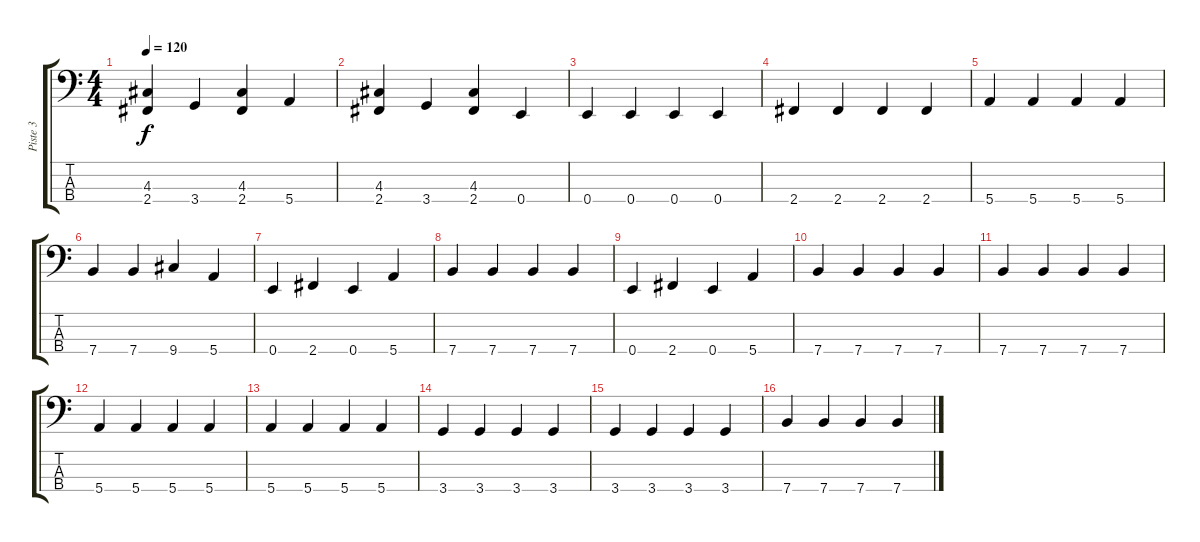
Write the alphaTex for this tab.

\track ("Piste 3" "Piste 3") {instrument electricbassfinger}
\staff {score tabs}
\tuning (G2 D2 A1 E1) {hide}
\ts (4 4)
\tempo 120
\clef f4
\ks c
(4.3 2.4).4{dy f instrument electricbassfinger} 3.4.4 (4.3 2.4).4 5.4.4 |
(4.3 2.4).4 3.4.4 (4.3 2.4).4 0.4.4 |
0.4.4 0.4.4 0.4.4 0.4.4 |
2.4.4 2.4.4 2.4.4 2.4.4 |
5.4.4 5.4.4 5.4.4 5.4.4 |
7.4.4 7.4.4 9.4.4 5.4.4 |
0.4.4 2.4.4 0.4.4 5.4.4 |
7.4.4 7.4.4 7.4.4 7.4.4 |
0.4.4 2.4.4 0.4.4 5.4.4 |
7.4.4 7.4.4 7.4.4 7.4.4 |
7.4.4 7.4.4 7.4.4 7.4.4 |
5.4.4 5.4.4 5.4.4 5.4.4 |
5.4.4 5.4.4 5.4.4 5.4.4 |
3.4.4 3.4.4 3.4.4 3.4.4 |
3.4.4 3.4.4 3.4.4 3.4.4 |
7.4.4 7.4.4 7.4.4 7.4.4
